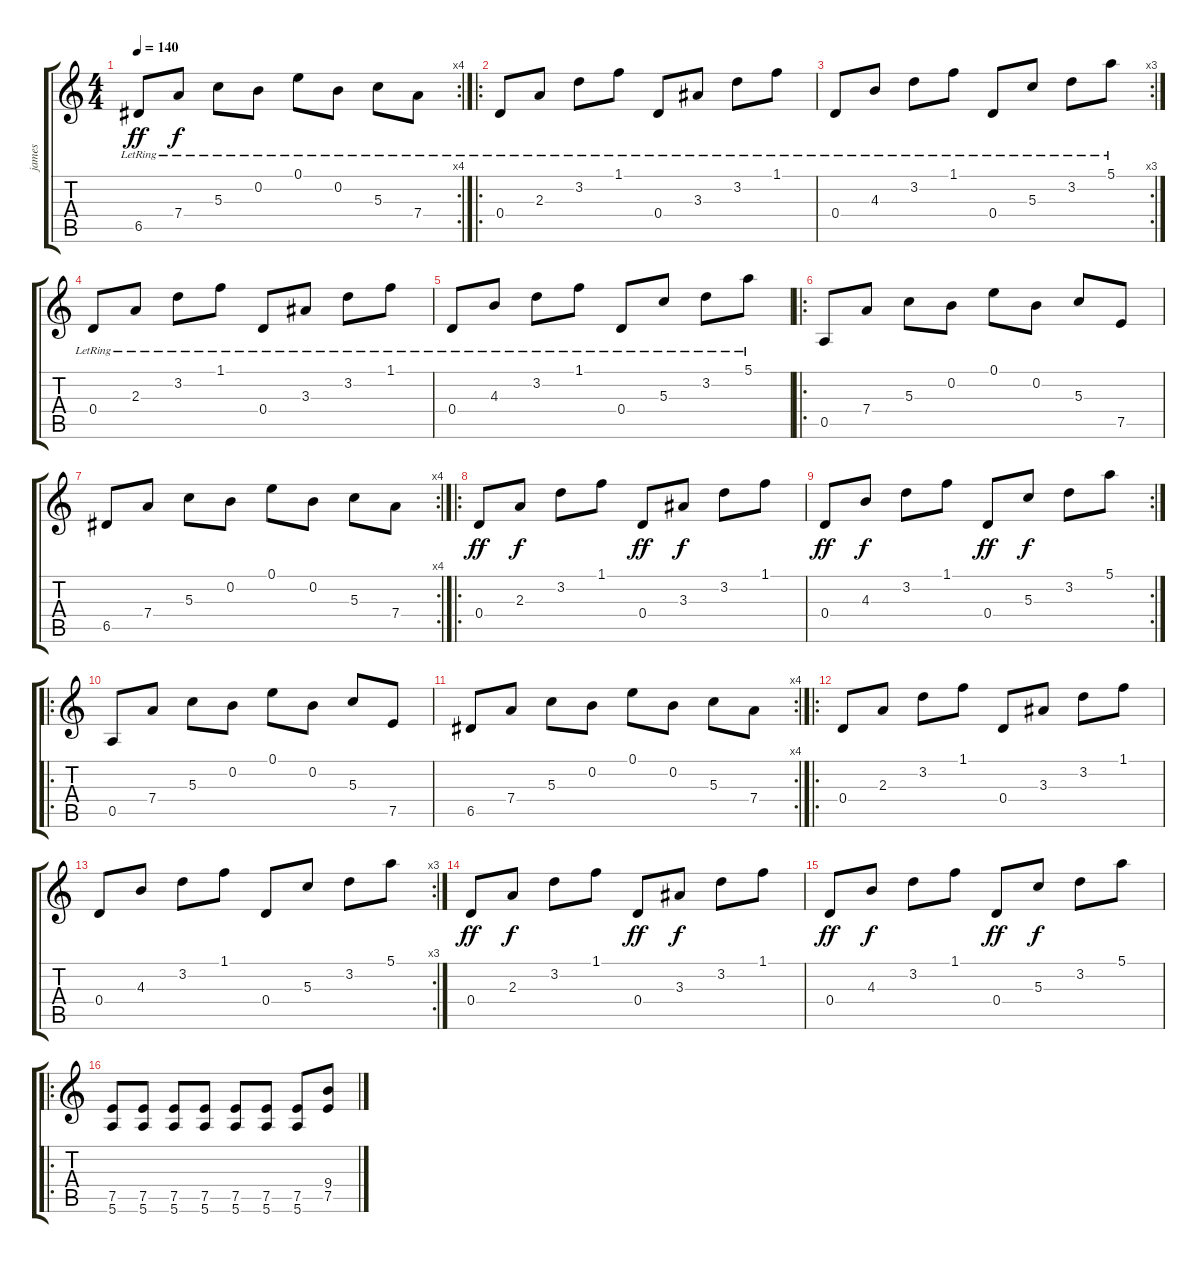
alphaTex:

\track ("james" "james") {instrument overdrivenguitar}
\staff {score tabs}
\tuning (E4 B3 G3 D3 A2 E2) {hide}
\rc 4
\ts (4 4)
\tempo 140
\clef g2
\ks c
6.5{lr}.8{dy ff} 7.4{lr}.8{dy f} 5.3{lr}.8 0.2{lr}.8 0.1{lr}.8 0.2{lr}.8 5.3{lr}.8 7.4{lr}.8 |
\ro
0.4{lr}.8{instrument acousticguitarsteel} 2.3{lr}.8 3.2{lr}.8 1.1{lr}.8 0.4{lr}.8 3.3{lr}.8 3.2{lr}.8 1.1{lr}.8 |
\rc 3
0.4{lr}.8 4.3{lr}.8 3.2{lr}.8 1.1{lr}.8 0.4{lr}.8 5.3{lr}.8 3.2{lr}.8 5.1{lr}.8 |
0.4{lr}.8{instrument acousticguitarsteel} 2.3{lr}.8 3.2{lr}.8 1.1{lr}.8 0.4{lr}.8 3.3{lr}.8 3.2{lr}.8 1.1{lr}.8 |
0.4{lr}.8 4.3{lr}.8 3.2{lr}.8 1.1{lr}.8 0.4{lr}.8 5.3{lr}.8 3.2{lr}.8 5.1{lr}.8 |
\ro
0.5.8{instrument overdrivenguitar} 7.4.8 5.3.8 0.2.8 0.1.8 0.2.8 5.3.8 7.5.8 |
\rc 4
6.5.8 7.4.8 5.3.8 0.2.8 0.1.8 0.2.8 5.3.8 7.4.8 |
\ro
0.4.8{dy ff} 2.3.8{dy f} 3.2.8 1.1.8 0.4.8{dy ff} 3.3.8{dy f} 3.2.8 1.1.8 |
\rc 2
0.4.8{dy ff} 4.3.8{dy f} 3.2.8 1.1.8 0.4.8{dy ff} 5.3.8{dy f} 3.2.8 5.1.8 |
\ro
0.5.8 7.4.8 5.3.8 0.2.8 0.1.8 0.2.8 5.3.8 7.5.8 |
\rc 4
6.5.8 7.4.8 5.3.8 0.2.8 0.1.8 0.2.8 5.3.8 7.4.8 |
\ro
0.4.8 2.3.8 3.2.8 1.1.8 0.4.8 3.3.8 3.2.8 1.1.8 |
\rc 3
0.4.8 4.3.8 3.2.8 1.1.8 0.4.8 5.3.8 3.2.8 5.1.8 |
0.4.8{dy ff} 2.3.8{dy f} 3.2.8 1.1.8 0.4.8{dy ff} 3.3.8{dy f} 3.2.8 1.1.8 |
0.4.8{dy ff} 4.3.8{dy f} 3.2.8 1.1.8 0.4.8{dy ff} 5.3.8{dy f} 3.2.8 5.1.8 |
\ro
(7.5 5.6).8 (7.5 5.6).8 (7.5 5.6).8 (7.5 5.6).8 (7.5 5.6).8 (7.5 5.6).8 (7.5 5.6).8 (9.4 7.5).8
